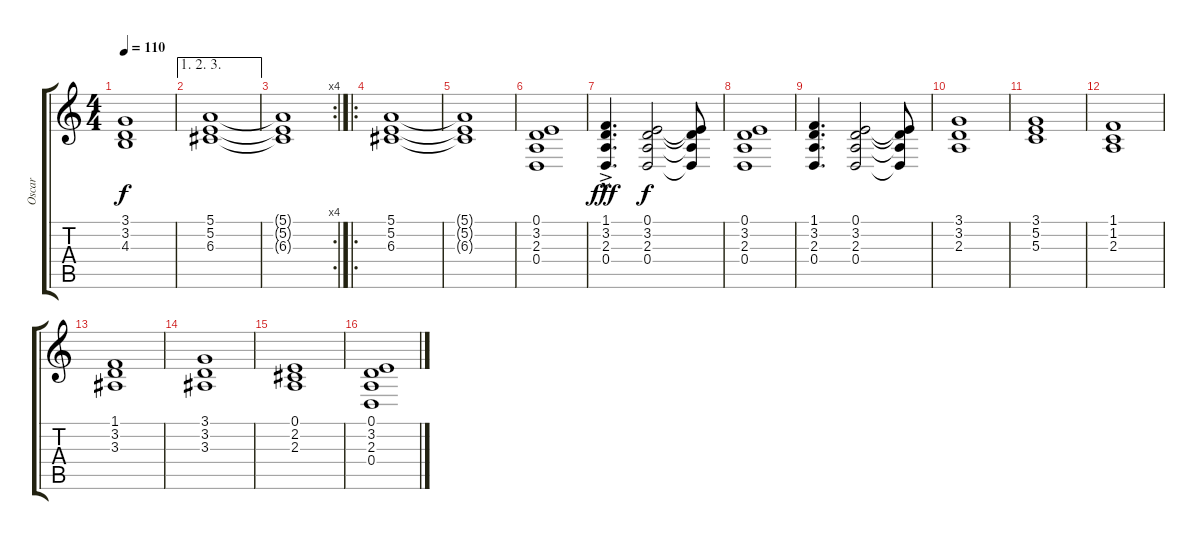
\track ("Oscar" "Oscar") {instrument stringensemble1}
\staff {score tabs}
\tuning (E4 B3 G3 D3 A2 E2) {hide}
\ts (4 4)
\tempo 110
\clef g2
\ks c
(3.1{t} 3.2{t} 4.3{t}).1{dy f} |
\ae (1 2 3)
(5.1 5.2 6.3).1 |
\rc 4
(5.1{t} 5.2{t} 6.3{t}).1 |
\ro
(5.1 5.2 6.3).1 |
(5.1{t} 5.2{t} 6.3{t}).1 |
(0.1 3.2 2.3 0.4).1 |
(1.1 3.2 2.3{ac} 0.4{hac}).4{d dy fff} (0.1 3.2 2.3 0.4).2{dy f} (0.1{t} 3.2{t} 2.3{t} 0.4{t}).8 |
(0.1 3.2 2.3 0.4).1 |
(1.1 3.2 2.3 0.4).4{d} (0.1 3.2 2.3 0.4).2 (0.1{t} 3.2{t} 2.3{t} 0.4{t}).8 |
(3.1 3.2 2.3).1 |
(3.1 5.2 5.3).1 |
(1.1 1.2 2.3).1 |
(1.1 3.2 3.3).1 |
(3.1 3.2 3.3).1 |
(0.1 2.2 2.3).1 |
(0.1 3.2 2.3 0.4).1
